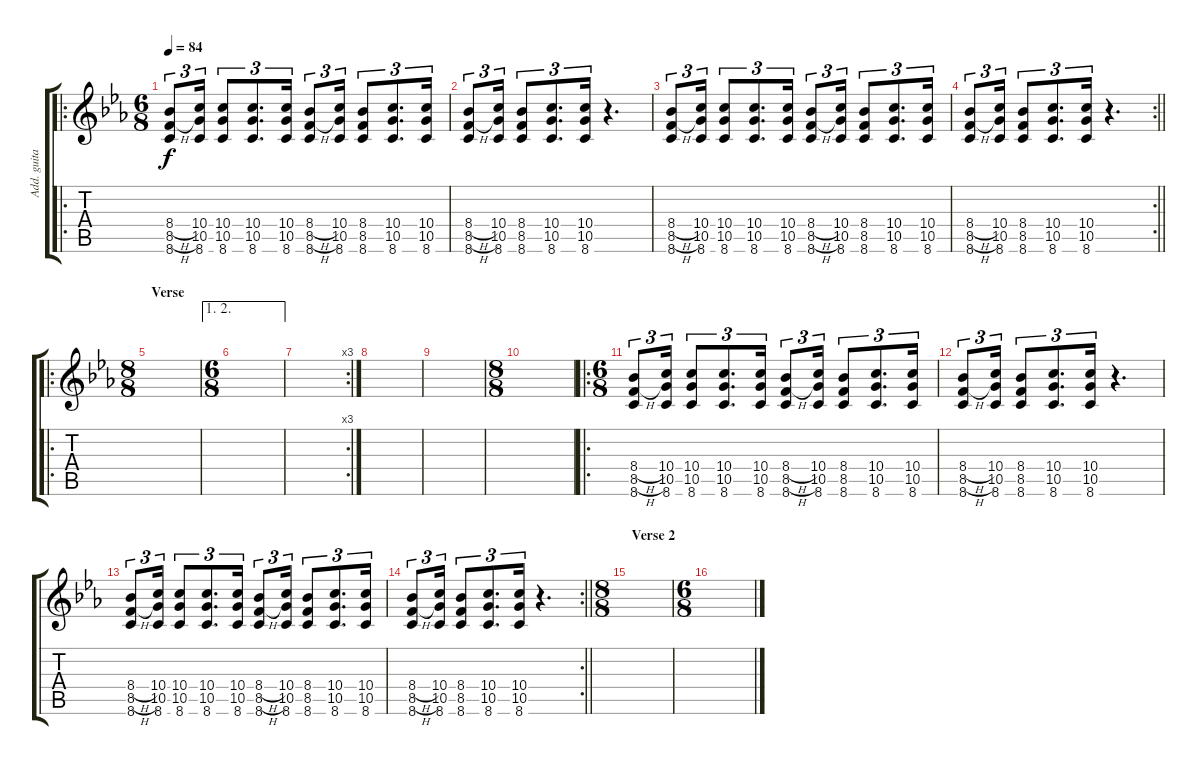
\track ("Add. guitar" "Add. guita") {instrument distortionguitar}
\staff {score tabs}
\tuning (E4 B3 G3 D3 A2 E2) {hide}
\ro
\ts (6 8)
\tempo 84
\clef g2
\ks cminor
(8.4{h} 8.5{h} 8.6).8{tu (3 2) dy f instrument distortionguitar} (10.4 10.5 8.6).16{tu (3 2)} (10.4 10.5 8.6).8{tu (3 2)} (10.4 10.5 8.6).8{d tu (3 2)} (10.4 10.5 8.6).16{tu (3 2)} (8.4{h} 8.5{h} 8.6).8{tu (3 2)} (10.4 10.5 8.6).16{tu (3 2)} (8.4 8.5 8.6).8{tu (3 2)} (10.4 10.5 8.6).8{d tu (3 2)} (10.4 10.5 8.6).16{tu (3 2)} |
(8.4{h} 8.5{h} 8.6).8{tu (3 2)} (10.4 10.5 8.6).16{tu (3 2)} (8.4 8.5 8.6).8{tu (3 2)} (10.4 10.5 8.6).8{d tu (3 2)} (10.4 10.5 8.6).16{tu (3 2)} r.4{d} |
(8.4{h} 8.5{h} 8.6).8{tu (3 2)} (10.4 10.5 8.6).16{tu (3 2)} (10.4 10.5 8.6).8{tu (3 2)} (10.4 10.5 8.6).8{d tu (3 2)} (10.4 10.5 8.6).16{tu (3 2)} (8.4{h} 8.5{h} 8.6).8{tu (3 2)} (10.4 10.5 8.6).16{tu (3 2)} (8.4 8.5 8.6).8{tu (3 2)} (10.4 10.5 8.6).8{d tu (3 2)} (10.4 10.5 8.6).16{tu (3 2)} |
\rc 2
\barLineRight lightlight
(8.4{h} 8.5{h} 8.6).8{tu (3 2)} (10.4 10.5 8.6).16{tu (3 2)} (8.4 8.5 8.6).8{tu (3 2)} (10.4 10.5 8.6).8{d tu (3 2)} (10.4 10.5 8.6).16{tu (3 2)} r.4{d} |
\ro
\ts (8 8)
\section ("" "Verse")
|
\ae (1 2)
\ts (6 8)
|
\rc 3
|
|
|
\ts (8 8)
|
\ro
\ts (6 8)
(8.4{h} 8.5{h} 8.6).8{tu (3 2)} (10.4 10.5 8.6).16{tu (3 2)} (10.4 10.5 8.6).8{tu (3 2)} (10.4 10.5 8.6).8{d tu (3 2)} (10.4 10.5 8.6).16{tu (3 2)} (8.4{h} 8.5{h} 8.6).8{tu (3 2)} (10.4 10.5 8.6).16{tu (3 2)} (8.4 8.5 8.6).8{tu (3 2)} (10.4 10.5 8.6).8{d tu (3 2)} (10.4 10.5 8.6).16{tu (3 2)} |
(8.4{h} 8.5{h} 8.6).8{tu (3 2)} (10.4 10.5 8.6).16{tu (3 2)} (8.4 8.5 8.6).8{tu (3 2)} (10.4 10.5 8.6).8{d tu (3 2)} (10.4 10.5 8.6).16{tu (3 2)} r.4{d} |
(8.4{h} 8.5{h} 8.6).8{tu (3 2)} (10.4 10.5 8.6).16{tu (3 2)} (10.4 10.5 8.6).8{tu (3 2)} (10.4 10.5 8.6).8{d tu (3 2)} (10.4 10.5 8.6).16{tu (3 2)} (8.4{h} 8.5{h} 8.6).8{tu (3 2)} (10.4 10.5 8.6).16{tu (3 2)} (8.4 8.5 8.6).8{tu (3 2)} (10.4 10.5 8.6).8{d tu (3 2)} (10.4 10.5 8.6).16{tu (3 2)} |
\rc 2
\barLineRight lightlight
(8.4{h} 8.5{h} 8.6).8{tu (3 2)} (10.4 10.5 8.6).16{tu (3 2)} (8.4 8.5 8.6).8{tu (3 2)} (10.4 10.5 8.6).8{d tu (3 2)} (10.4 10.5 8.6).16{tu (3 2)} r.4{d} |
\ts (8 8)
\section ("" "Verse 2")
|
\ts (6 8)
